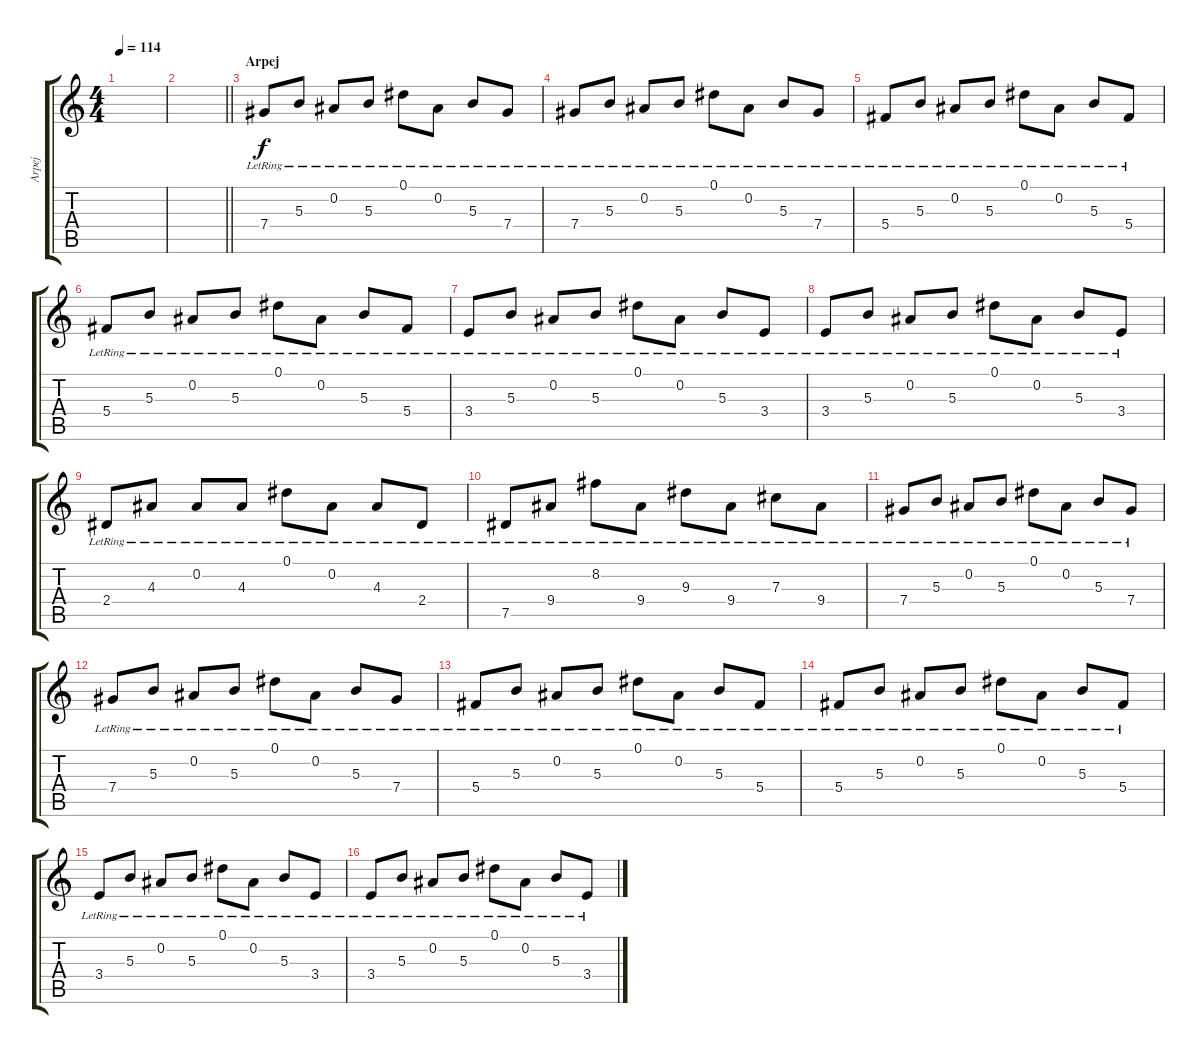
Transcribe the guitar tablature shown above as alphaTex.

\track ("Arpej" "Arpej") {instrument electricguitarclean}
\staff {score tabs}
\tuning (Eb4 Bb3 Gb3 Db3 Ab2 Eb2) {hide}
\ts (4 4)
\tempo 114
\clef g2
\ks c
|
\barLineRight lightlight
|
\section ("" "Arpej")
7.4{lr}.8 5.3{lr}.8 0.2{lr}.8 5.3{lr}.8 0.1{lr}.8 0.2{lr}.8 5.3{lr}.8 7.4{lr}.8 |
7.4{lr}.8 5.3{lr}.8 0.2{lr}.8 5.3{lr}.8 0.1{lr}.8 0.2{lr}.8 5.3{lr}.8 7.4{lr}.8 |
5.4{lr}.8 5.3{lr}.8 0.2{lr}.8 5.3{lr}.8 0.1{lr}.8 0.2{lr}.8 5.3{lr}.8 5.4{lr}.8 |
5.4{lr}.8 5.3{lr}.8 0.2{lr}.8 5.3{lr}.8 0.1{lr}.8 0.2{lr}.8 5.3{lr}.8 5.4{lr}.8 |
3.4{lr}.8 5.3{lr}.8 0.2{lr}.8 5.3{lr}.8 0.1{lr}.8 0.2{lr}.8 5.3{lr}.8 3.4{lr}.8 |
3.4{lr}.8 5.3{lr}.8 0.2{lr}.8 5.3{lr}.8 0.1{lr}.8 0.2{lr}.8 5.3{lr}.8 3.4{lr}.8 |
2.4{lr}.8 4.3{lr}.8 0.2{lr}.8 4.3{lr}.8 0.1{lr}.8 0.2{lr}.8 4.3{lr}.8 2.4{lr}.8 |
7.5{lr}.8 9.4{lr}.8 8.2{lr}.8 9.4{lr}.8 9.3{lr}.8 9.4{lr}.8 7.3{lr}.8 9.4{lr}.8 |
7.4{lr}.8 5.3{lr}.8 0.2{lr}.8 5.3{lr}.8 0.1{lr}.8 0.2{lr}.8 5.3{lr}.8 7.4{lr}.8 |
7.4{lr}.8 5.3{lr}.8 0.2{lr}.8 5.3{lr}.8 0.1{lr}.8 0.2{lr}.8 5.3{lr}.8 7.4{lr}.8 |
5.4{lr}.8 5.3{lr}.8 0.2{lr}.8 5.3{lr}.8 0.1{lr}.8 0.2{lr}.8 5.3{lr}.8 5.4{lr}.8 |
5.4{lr}.8 5.3{lr}.8 0.2{lr}.8 5.3{lr}.8 0.1{lr}.8 0.2{lr}.8 5.3{lr}.8 5.4{lr}.8 |
3.4{lr}.8 5.3{lr}.8 0.2{lr}.8 5.3{lr}.8 0.1{lr}.8 0.2{lr}.8 5.3{lr}.8 3.4{lr}.8 |
3.4{lr}.8 5.3{lr}.8 0.2{lr}.8 5.3{lr}.8 0.1{lr}.8 0.2{lr}.8 5.3{lr}.8 3.4{lr}.8
